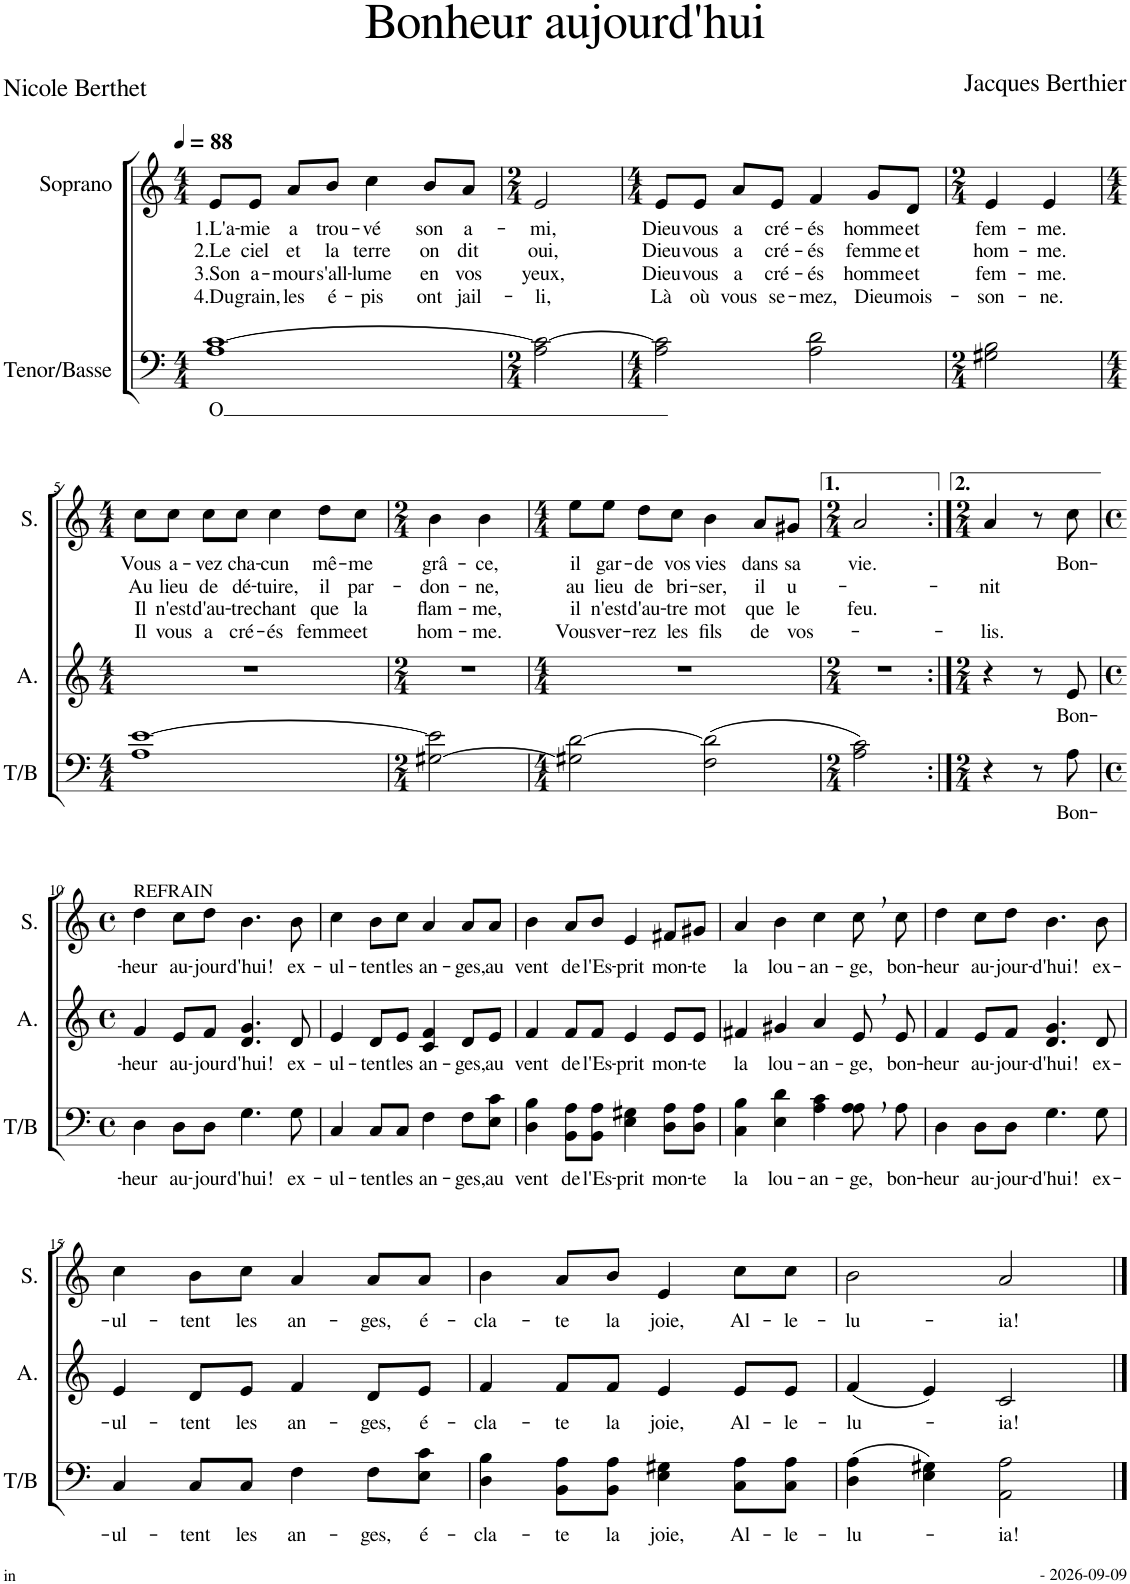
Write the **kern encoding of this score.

**kern	**text	**kern	**text	**kern	**text	**text	**text	**text
*part3	*part3	*part2	*part2	*part1	*part1	*part1	*part1	*part1
*staff3	*staff3	*staff2	*staff2	*staff1	*staff1	*staff1	*staff1	*staff1
*I"Tenor/Basse	*	*I"Alto	*	*I"Soprano	*	*	*	*
*I'T/B	*	*I'A.	*	*I'S.	*	*	*	*
*	*	*stria5	*	*	*	*	*	*
*clefF4	*	*clefG2	*	*clefG2	*	*	*	*
*k[]	*	*k[]	*	*k[]	*	*	*	*
*M4/4	*	*M4/4	*	*M4/4	*	*	*	*
*MM88	*	*MM88	*	*MM88	*	*	*	*
=1	=1	=1	=1	=1	=1	=1	=1	=1
!	!LO:LY:b	!	!	!	!LO:LY:b	!LO:LY:b	!LO:LY:b	!LO:LY:b
1A [1c	O	1r	.	8e/L	1.L'a-	2.Le	3.Son	4.Du
!	!	!	!	!	!LO:LY:b	!LO:LY:b	!LO:LY:b	!LO:LY:b
.	.	.	.	8e/J	-mie	ciel	a-	grain,
!	!	!	!	!	!LO:LY:b	!LO:LY:b	!LO:LY:b	!LO:LY:b
.	.	.	.	8a/L	a	et	-mour	les
!	!	!	!	!	!LO:LY:b	!LO:LY:b	!LO:LY:b	!LO:LY:b
.	.	.	.	8b/J	trou-	la	s'all-	é-
!	!	!	!	!	!LO:LY:b	!LO:LY:b	!LO:LY:b	!LO:LY:b
.	.	.	.	4cc\	-vé	terre	-lume	-pis
!	!	!	!	!	!LO:LY:b	!LO:LY:b	!LO:LY:b	!LO:LY:b
.	.	.	.	8b/L	son	on	en	ont
!	!	!	!	!	!LO:LY:b	!LO:LY:b	!LO:LY:b	!LO:LY:b
.	.	.	.	8a/J	a-	dit	vos	jail-
=2	=2	=2	=2	=2	=2	=2	=2	=2
*M2/4	*	*M2/4	*	*M2/4	*	*	*	*
!	!	!	!	!	!LO:LY:b	!LO:LY:b	!LO:LY:b	!LO:LY:b
2A\ 2c\_	.	2r	.	2e/	-mi,	oui,	yeux,	-li,
=3	=3	=3	=3	=3	=3	=3	=3	=3
*M4/4	*	*M4/4	*	*M4/4	*	*	*	*
!	!	!	!	!	!LO:LY:b	!LO:LY:b	!LO:LY:b	!LO:LY:b
2A\ 2c\]	.	1r	.	8e/L	Dieu	Dieu	Dieu	Là
!	!	!	!	!	!LO:LY:b	!LO:LY:b	!LO:LY:b	!LO:LY:b
.	.	.	.	8e/J	vous	vous	vous	où
!	!	!	!	!	!LO:LY:b	!LO:LY:b	!LO:LY:b	!LO:LY:b
.	.	.	.	8a/L	a	a	a	vous
!	!	!	!	!	!LO:LY:b	!LO:LY:b	!LO:LY:b	!LO:LY:b
.	.	.	.	8e/J	cré-	cré-	cré-	se-
!	!	!	!	!	!LO:LY:b	!LO:LY:b	!LO:LY:b	!LO:LY:b
2A\ 2d\	.	.	.	4f/	-és	-és	-és	-mez,
!	!	!	!	!	!LO:LY:b	!LO:LY:b	!LO:LY:b	!LO:LY:b
.	.	.	.	8g/L	homme	femme	homme	Dieu
!	!	!	!	!	!LO:LY:b	!LO:LY:b	!LO:LY:b	!LO:LY:b
.	.	.	.	8d/J	et	et	et	mois-
=4	=4	=4	=4	=4	=4	=4	=4	=4
*M2/4	*	*M2/4	*	*M2/4	*	*	*	*
!	!	!	!	!	!LO:LY:b	!LO:LY:b	!LO:LY:b	!LO:LY:b
2G#X\ 2B\	.	2r	.	4e/	fem-	hom-	fem-	-son-
!	!	!	!	!	!LO:LY:b	!LO:LY:b	!LO:LY:b	!LO:LY:b
.	.	.	.	4e/	-me.	-me.	-me.	-ne.
!!LO:LB:g=z
=5	=5	=5	=5	=5	=5	=5	=5	=5
*M4/4	*	*M4/4	*	*M4/4	*	*	*	*
!	!	!	!	!	!LO:LY:b	!LO:LY:b	!LO:LY:b	!LO:LY:b
1A [>1e	.	1r	.	8cc\L	Vous	Au	Il	Il
!	!	!	!	!	!LO:LY:b	!LO:LY:b	!LO:LY:b	!LO:LY:b
.	.	.	.	8cc\J	a-	lieu	n'est	vous
!	!	!	!	!	!LO:LY:b	!LO:LY:b	!LO:LY:b	!LO:LY:b
.	.	.	.	8cc\L	-vez	de	d'au-	a
!	!	!	!	!	!LO:LY:b	!LO:LY:b	!LO:LY:b	!LO:LY:b
.	.	.	.	8cc\J	cha-	dé-	-tre	cré-
!	!	!	!	!	!LO:LY:b	!LO:LY:b	!LO:LY:b	!LO:LY:b
.	.	.	.	4cc\	-cun	-tuire,	chant	-és
!	!	!	!	!	!LO:LY:b	!LO:LY:b	!LO:LY:b	!LO:LY:b
.	.	.	.	8dd\L	mê-	il	que	femme
!	!	!	!	!	!LO:LY:b	!LO:LY:b	!LO:LY:b	!LO:LY:b
.	.	.	.	8cc\J	-me	par-	la	et
=6	=6	=6	=6	=6	=6	=6	=6	=6
*M2/4	*	*M2/4	*	*M2/4	*	*	*	*
!	!	!	!	!	!LO:LY:b	!LO:LY:b	!LO:LY:b	!LO:LY:b
[>2G#X\ 2e\]	.	2r	.	4b\	grâ-	-don-	flam-	hom-
!	!	!	!	!	!LO:LY:b	!LO:LY:b	!LO:LY:b	!LO:LY:b
.	.	.	.	4b\	-ce,	-ne,	-me,	-me.
=7	=7	=7	=7	=7	=7	=7	=7	=7
*M4/4	*	*M4/4	*	*M4/4	*	*	*	*
!	!	!	!	!	!LO:LY:b	!LO:LY:b	!LO:LY:b	!LO:LY:b
2G#X\] [2d\	.	1r	.	8ee\L	il	au	il	Vous
!	!	!	!	!	!LO:LY:b	!LO:LY:b	!LO:LY:b	!LO:LY:b
.	.	.	.	8ee\J	gar-	lieu	n'est	ver-
!	!	!	!	!	!LO:LY:b	!LO:LY:b	!LO:LY:b	!LO:LY:b
.	.	.	.	8dd\L	-de	de	d'au-	-rez
!	!	!	!	!	!LO:LY:b	!LO:LY:b	!LO:LY:b	!LO:LY:b
.	.	.	.	8cc\J	vos	bri-	-tre	les
!	!	!	!	!	!LO:LY:b	!LO:LY:b	!LO:LY:b	!LO:LY:b
(2F\ 2d\]	.	.	.	4b\	vies	-ser,	mot	fils
!	!	!	!	!	!LO:LY:b	!LO:LY:b	!LO:LY:b	!LO:LY:b
.	.	.	.	8a/L	dans	il	que	de
!	!	!	!	!	!LO:LY:b	!LO:LY:b	!LO:LY:b	!LO:LY:b
.	.	.	.	8g#X/J	sa	u-	le	vos-
=8	=8	=8	=8	=8	=8	=8	=8	=8
*M2/4	*	*M2/4	*	*M2/4	*	*	*	*
!	!	!	!	!	!LO:LY:b	!	!LO:LY:b	!
2A\ 2c\)	.	2r	.	2a/	vie.	.	feu.	.
=9:|!	=9:|!	=9:|!	=9:|!	=9:|!	=9:|!	=9:|!	=9:|!	=9:|!
*M2/4	*	*M2/4	*	*M2/4	*	*	*	*
!	!	!	!	!	!	!LO:LY:b	!	!LO:LY:b
4r	.	4r	.	4a/	.	-nit	.	-lis.
8r	.	8r	.	8r	.	.	.	.
!	!LO:LY:b	!	!LO:LY:b	!	!LO:LY:b	!	!	!
8A\	Bon-	8e/	Bon-	8cc\	Bon-	.	.	.
!!LO:LB:g=z
=10	=10	=10	=10	=10	=10	=10	=10	=10
*M4/4	*	*M4/4	*	*M4/4	*	*	*	*
*met(c)	*	*met(c)	*	*met(c)	*	*	*	*
!	!	!	!	!LO:TX:a:t=REFRAIN	!	!	!	!
!	!LO:LY:b	!	!LO:LY:b	!	!LO:LY:b	!	!	!
4E\	-heur	4g/	-heur	4dd\	-heur	.	.	.
!	!LO:LY:b	!	!LO:LY:b	!	!LO:LY:b	!	!	!
8D\L	au-	8e/L	au-	8cc\L	au-	.	.	.
!	!LO:LY:b	!	!LO:LY:b	!	!LO:LY:b	!	!	!
8D\J	-jour	8f/J	-jour	8dd\J	-jour	.	.	.
!	!LO:LY:b	!	!LO:LY:b	!	!LO:LY:b	!	!	!
4.G\	d'hui!	4.d/ 4.g/	d'hui!	4.b\	d'hui!	.	.	.
!	!LO:LY:b	!	!LO:LY:b	!	!LO:LY:b	!	!	!
8G\	ex-	8d/	ex-	8b\	ex-	.	.	.
=11	=11	=11	=11	=11	=11	=11	=11	=11
!	!LO:LY:b	!	!LO:LY:b	!	!LO:LY:b	!	!	!
4C/	-ul-	4e/	-ul-	4cc\	-ul-	.	.	.
!	!LO:LY:b	!	!LO:LY:b	!	!LO:LY:b	!	!	!
8C/L	-tent	8d/L	-tent	8b\L	-tent	.	.	.
!	!LO:LY:b	!	!LO:LY:b	!	!LO:LY:b	!	!	!
8C/J	les	8e/J	les	8cc\J	les	.	.	.
!	!LO:LY:b	!	!LO:LY:b	!	!LO:LY:b	!	!	!
4F\	an-	4c/ 4f/	an-	4a/	an-	.	.	.
!	!LO:LY:b	!	!LO:LY:b	!	!LO:LY:b	!	!	!
8F\L	-ges,	8d/L	-ges,	8a/L	-ges,	.	.	.
!	!LO:LY:b	!	!LO:LY:b	!	!LO:LY:b	!	!	!
8E\ 8c\J	au	8e/J	au	8a/J	au	.	.	.
=12	=12	=12	=12	=12	=12	=12	=12	=12
!	!LO:LY:b	!	!LO:LY:b	!	!LO:LY:b	!	!	!
4D\ 4B\	vent	4f/	vent	4b\	vent	.	.	.
!	!LO:LY:b	!	!LO:LY:b	!	!LO:LY:b	!	!	!
8BB\ 8A\L	de	8f/L	de	8a/L	de	.	.	.
!	!LO:LY:b	!	!LO:LY:b	!	!LO:LY:b	!	!	!
8BB\ 8A\J	l'Es-	8f/J	l'Es-	8b/J	l'Es-	.	.	.
!	!LO:LY:b	!	!LO:LY:b	!	!LO:LY:b	!	!	!
4E\ 4G#X\	-prit	4e/	-prit	4e/	-prit	.	.	.
!	!LO:LY:b	!	!LO:LY:b	!	!LO:LY:b	!	!	!
8D\ 8A\L	mon-	8e/L	mon-	8f#X/L	mon-	.	.	.
!	!LO:LY:b	!	!LO:LY:b	!	!LO:LY:b	!	!	!
8D\ 8A\J	-te	8e/J	-te	8g#X/J	-te	.	.	.
=13	=13	=13	=13	=13	=13	=13	=13	=13
!	!LO:LY:b	!	!LO:LY:b	!	!LO:LY:b	!	!	!
4C\ 4B\	la	4f#X/	la	4a/	la	.	.	.
!	!LO:LY:b	!	!LO:LY:b	!	!LO:LY:b	!	!	!
4E\ 4d\	lou-	4g#X/	lou-	4b\	lou-	.	.	.
!	!LO:LY:b	!	!LO:LY:b	!	!LO:LY:b	!	!	!
4A\ 4c\	-an-	4a/	-an-	4cc\	-an-	.	.	.
!	!LO:LY:b	!	!LO:LY:b	!	!LO:LY:b	!	!	!
8A\, 8A\,	-ge,	8e,/	-ge,	8cc,\	-ge,	.	.	.
!	!LO:LY:b	!	!LO:LY:b	!	!LO:LY:b	!	!	!
8A\	bon-	8e/	bon-	8cc\	bon-	.	.	.
=14	=14	=14	=14	=14	=14	=14	=14	=14
!	!LO:LY:b	!	!LO:LY:b	!	!LO:LY:b	!	!	!
4D\	-heur	4f/	-heur	4dd\	-heur	.	.	.
!	!LO:LY:b	!	!LO:LY:b	!	!LO:LY:b	!	!	!
8D\L	au-	8e/L	au-	8cc\L	au-	.	.	.
!	!LO:LY:b	!	!LO:LY:b	!	!LO:LY:b	!	!	!
8D\J	-jour-	8f/J	-jour-	8dd\J	-jour-	.	.	.
!	!LO:LY:b	!	!LO:LY:b	!	!LO:LY:b	!	!	!
4.G\	-d'hui!	4.d/ 4.g/	-d'hui!	4.b\	-d'hui!	.	.	.
!	!LO:LY:b	!	!LO:LY:b	!	!LO:LY:b	!	!	!
8G\	ex-	8d/	ex-	8b\	ex-	.	.	.
!!LO:LB:g=z
=15	=15	=15	=15	=15	=15	=15	=15	=15
!	!LO:LY:b	!	!LO:LY:b	!	!LO:LY:b	!	!	!
4C/	-ul-	4e/	-ul-	4cc\	-ul-	.	.	.
!	!LO:LY:b	!	!LO:LY:b	!	!LO:LY:b	!	!	!
8C/L	-tent	8d/L	-tent	8b\L	-tent	.	.	.
!	!LO:LY:b	!	!LO:LY:b	!	!LO:LY:b	!	!	!
8C/J	les	8e/J	les	8cc\J	les	.	.	.
!	!LO:LY:b	!	!LO:LY:b	!	!LO:LY:b	!	!	!
4F\	an-	4f/	an-	4a/	an-	.	.	.
!	!LO:LY:b	!	!LO:LY:b	!	!LO:LY:b	!	!	!
8F\L	-ges,	8d/L	-ges,	8a/L	-ges,	.	.	.
!	!LO:LY:b	!	!LO:LY:b	!	!LO:LY:b	!	!	!
8E\ 8c\J	é-	8e/J	é-	8a/J	é-	.	.	.
=16	=16	=16	=16	=16	=16	=16	=16	=16
!	!LO:LY:b	!	!LO:LY:b	!	!LO:LY:b	!	!	!
4D\ 4B\	-cla-	4f/	-cla-	4b\	-cla-	.	.	.
!	!LO:LY:b	!	!LO:LY:b	!	!LO:LY:b	!	!	!
8BB\ 8A\L	-te	8f/L	-te	8a/L	-te	.	.	.
!	!LO:LY:b	!	!LO:LY:b	!	!LO:LY:b	!	!	!
8BB\ 8A\J	la	8f/J	la	8b/J	la	.	.	.
!	!LO:LY:b	!	!LO:LY:b	!	!LO:LY:b	!	!	!
4E\ 4G#X\	joie,	4e/	joie,	4e/	joie,	.	.	.
!	!LO:LY:b	!	!LO:LY:b	!	!LO:LY:b	!	!	!
8C\ 8A\L	Al-	8e/L	Al-	8cc\L	Al-	.	.	.
!	!LO:LY:b	!	!LO:LY:b	!	!LO:LY:b	!	!	!
8C\ 8A\J	-le-	8e/J	-le-	8cc\J	-le-	.	.	.
=17	=17	=17	=17	=17	=17	=17	=17	=17
!	!LO:LY:b	!	!LO:LY:b	!	!LO:LY:b	!	!	!
(4D\ 4A\	-lu-	(4f/	-lu-	2b\	-lu-	.	.	.
4E\ 4G#X\)	.	4e/)	.	.	.	.	.	.
!	!LO:LY:b	!	!LO:LY:b	!	!LO:LY:b	!	!	!
2AA\ 2A\	-ia!	2c/	-ia!	2a/	-ia!	.	.	.
==	==	==	==	==	==	==	==	==
*-	*-	*-	*-	*-	*-	*-	*-	*-
